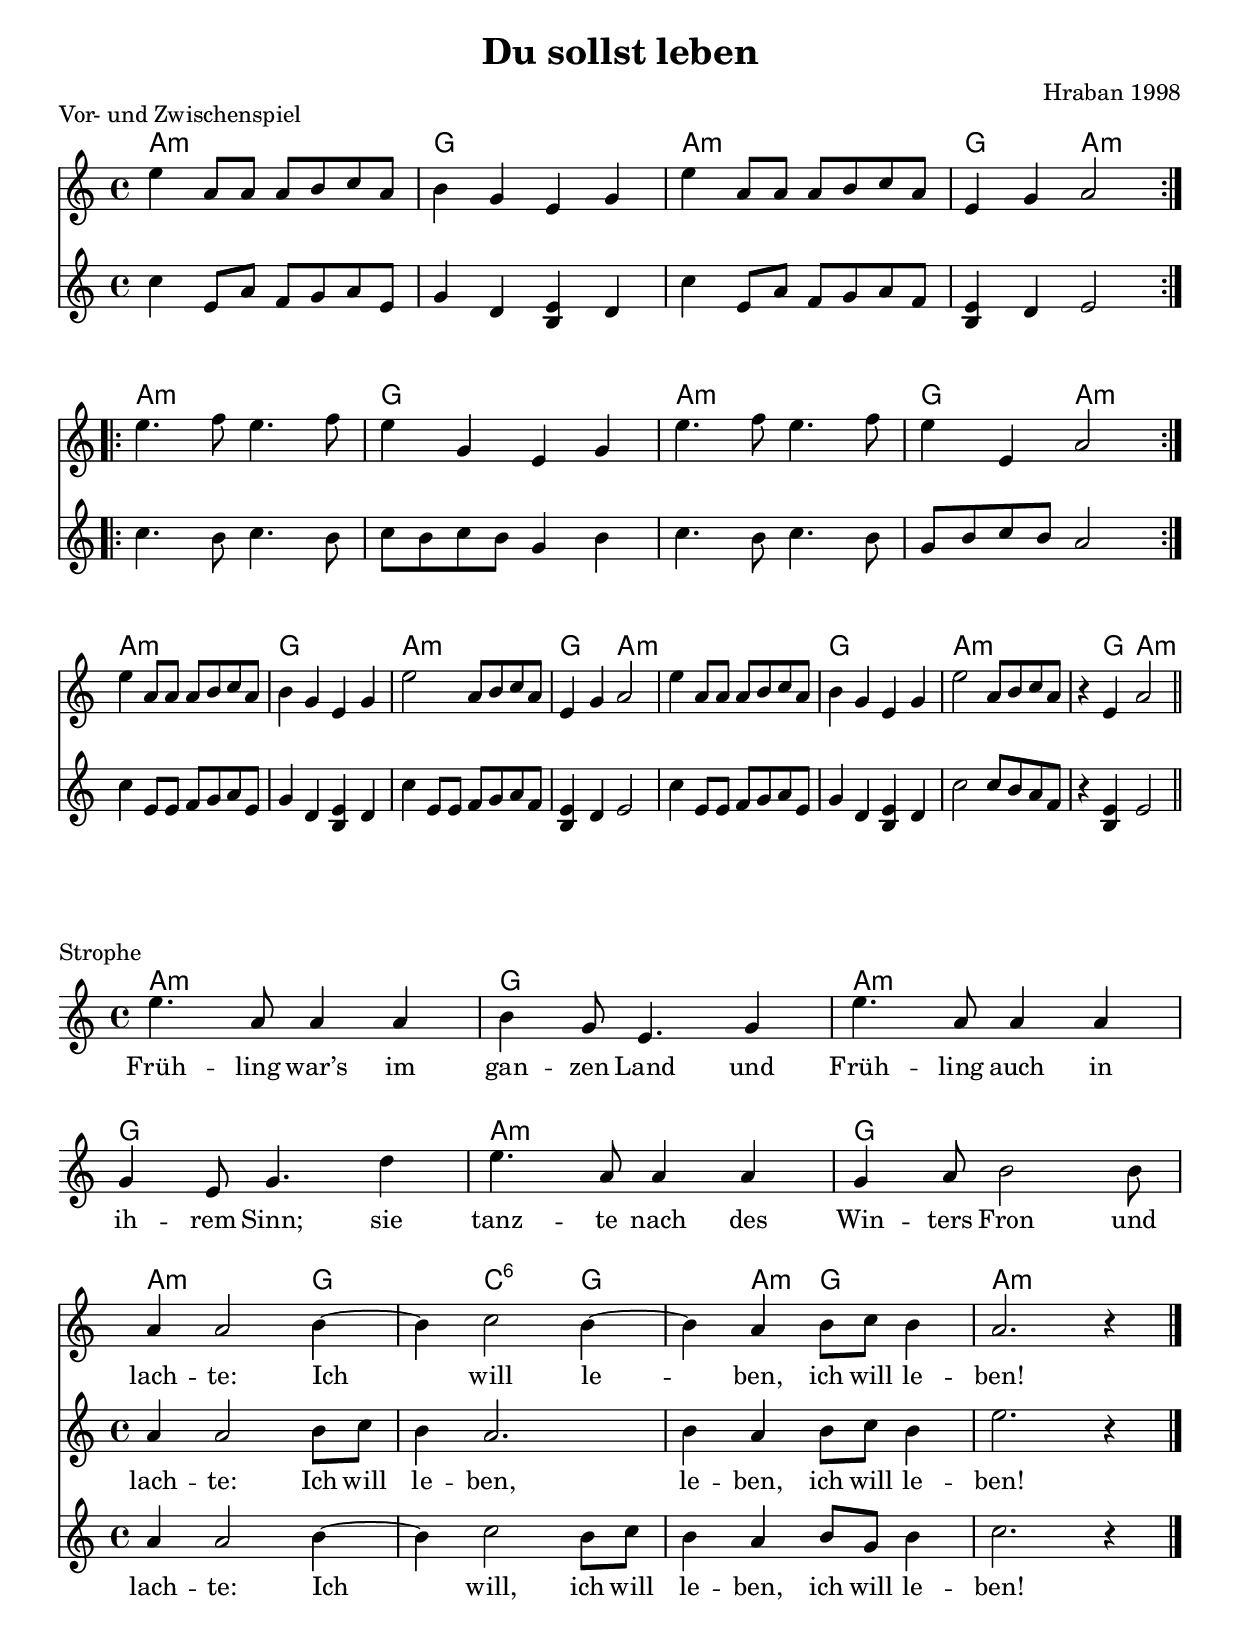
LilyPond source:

\version "2.10.23"
#(ly:set-option (quote no-point-and-click))
%#(set-global-staff-size 18)

\header{
	title = "Du sollst leben"
%	poet = "Hraban 1998"
	composer = "Hraban 1998"
%	instrument = "2 voc + git"
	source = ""
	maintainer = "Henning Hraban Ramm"
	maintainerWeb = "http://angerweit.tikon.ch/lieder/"
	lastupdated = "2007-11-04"
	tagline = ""
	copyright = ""
}

global = {
	\clef treble
	\key a \minor
	\time 4/4
}

dynamics = \relative c {
	r4\p
}

% VORSPIEL

akkordeVor = \chordmode {
	\repeat volta 2 {
		a1:m | g | a:m | g2 a:m
	}
	\repeat volta 2 {
		a1:m | g | a:m | g2 a:m
	}
	a1:m | g | a:m | g2 a:m |
	a1:m | g | a:m | s4 g a2:m
}

oberVor = \relative c'' {
	\repeat volta 2 {
		e4 a,8 a a b c a |
		b4 g e g |
		e' a,8 a a b c a |
		e4 g a2
	}
	\break
	\repeat volta 2 {
		e'4. f8 e4. f8 |
		e4 g, e g |
		e'4. f8 e4. f8 |
		e4 e, a2
	}
	\break
	e'4 a,8 a a b c a |
	b4 g e g |
	e'2 a,8 b c a |
	e4 g a2 |
	%
	e'4 a,8 a a b c a |
	b4 g e g |
	e'2 a,8 b c a |
	r4 e a2
	\bar "||"
}

unterVor = \relative c'' {
	\repeat volta 2 {
		c4 e,8 a f g a e |
		g4 d << e b >> d |
		c' e,8 a f g a f |
		<< e4 b >> d e2
	}
	\repeat volta 2 {
		c'4. b8 c4. b8 |
		c b c b g4 b |
		c4. b8 c4. b8 |
		g b c b a2
	}
	c4 e,8 e f g a e |
	g4 d << e b >> d |
	c'4 e,8 e f g a f |
	<< e4 b >> d e2 |
	%
	c'4 e,8 e f g a e |
	g4 d << e b >> d |
	c'2 c8 b a f |
	r4 << e b >> e2
	\bar "||"
}

leerVor = \relative c' {
	\repeat unfold 24 {
		s1
	}
}

% STROPHE

akkorde = \chordmode {
	\repeat unfold 3 {
		a1:m | g
	}
}

akkordeSchluss = \chordmode {
	a2.:m g4 |
	g c2:6 g4 |
	g4 a:m g2 |
	a1:m
}

hauptstimme = \relative c'' {
	e4. a,8 a4 a |
	b g8 e4. g4 |
	e'4. a,8 a4 a |
	g e8 g4. d'4 |
	e4. a,8 a4 a |
	g a8 b2 b8 
	\break
}

leerStrophe = \relative c'' {
	\repeat unfold 6 { r1 }
}

schlussEins = \relative c'' {
	a4 a2 b4~ |
	b c2 b4~ |
	b a b8 c b4 |
	a2. r4
	\bar "|."
}

schlussZwei = \relative c'' {
	a4 a2 b8 c |
	b4 a2. |
	b4 a b8 c b4 |
	e2. r4
}

schlussDrei = \relative c'' {
	a4 a2 b4~ |
	b c2 b8 c |
	b4 a b8 g b4 |
	c2. r4
}

schlussEinfach = \relative c'' {
	a4 a2 b8 c |
	b4 a2.
	\bar "|."
}

text = \lyricmode {
	Früh -- ling war’s im gan -- zen Land
	und Früh -- ling auch in ih -- rem Sinn;
	sie tanz -- te nach des Win -- ters Fron
	und %lach -- te: Ich will le -- ben!
}

textSchlussEins = \lyricmode {
	lach -- te: Ich will le -- ben, ich will le -- ben!
}

textSchlussZwei = \lyricmode {
	lach -- te: Ich will le -- ben, le -- ben, ich will le -- ben!
}

textSchlussDrei = \lyricmode {
	lach -- te: Ich will, ich will le -- ben, ich will le -- ben!
}

% Papier-Ausgabe
\book {
	\score {
		<<
			\override Score . BarNumber 
			    #'break-visibility = #all-invisible
			\context ChordNames {
				\germanChords
				\set chordChanges = ##t
				\akkordeVor
			}		
			\context Staff = Oben <<
				\global
				\context Voice = "eins" \oberVor
			>>
			\context Staff = Unten <<
				\global
				\context Voice = "zwei" \unterVor
			>>
		>>
		\header{
			piece = "Vor- und Zwischenspiel"
		}
		\layout { 
			indent = 0\cm
		}
	}
	
	\score {
		<<
			\override Score . BarNumber #'break-visibility = #all-invisible
			\new ChordNames {
				\germanChords
				\set chordChanges = ##t
				\akkorde \akkordeSchluss
			}
			\new Staff = Oben <<
				\global
				\new Voice = "eins" {
					\hauptstimme 
					<<
						\schlussEins
						\new Staff = mitte \new Voice = "zwei" \schlussZwei
						\new Lyrics \lyricsto "zwei" \textSchlussZwei % \with { alignBelowContext=mitte } 
                        	\new Staff = unten \new Voice = "drei" \schlussDrei
                        	\new Lyrics \with { alignBelowContext=unten } \lyricsto "drei" \textSchlussDrei
                    	>>
                    }
			>>
			\new Lyrics \lyricsto "eins" { \text \textSchlussEins }
	 	>>
		\header {
			piece = "Strophe"
		}
		\layout { 
			indent = 0\cm
		}
	}
%{	
	\score {
		{
		\override Score . BarNumber #'break-visibility = #all-invisible
		<<
			\context ChordNames {
				\germanChords
				\set chordChanges = ##t
				\akkorde
			}
			\context Staff = Oben <<
				\global
				\context Voice = "eins" { \hauptstimme }
			>>
			\lyricsto "eins" \new Lyrics { \text }
		>>
		<<
			\context ChordNames {
				\germanChords
				\set chordChanges = ##t
				\akkordeSchluss
			}
			\context Staff = Oben << \context Voice = "eins" { \schlussEins } >>
			\lyricsto "eins" \new Lyrics { \textSchlussEins }
			\context Staff = Mitte << \context Voice = "zwei" { \schlussZwei } >>
			\lyricsto "zwei" \new Lyrics { \textSchlussZwei }
			\context Staff = Unten << \context Voice = "drei" { \schlussDrei } >>
			\lyricsto "drei" \new Lyrics { \textSchlussDrei }
		>>
		}
		\header{
			piece = "Strophe"
		}
		\layout { 
			indent = 0\cm
		}
	}
%}
	\markup{}
 	\markup {
       \fill-line {
         \hspace #0.1 % Abstand vom linken Rand
          \column {
           \line { "1."
             \column {
			"Frühling war’s im ganzen Land"
			"und Frühling auch in ihrem Sinn,"
			"sie tanzte nach des Winters Fron"
			"und lachte: Ich will leben!"
             }
           }
           \hspace #0.2 % Abstand zwischen Strophen
           \line { "2."
             \column {
              "Die Auferstehung uns’res Herrn –"
              "O Freude! rief der Pfarrer aus –"
              "die Osterglocken blühten hell;"
              "die Lämmer: Sie soll’n leben!"
             }
           }
           \hspace #0.2 % Abstand zwischen Strophen
           \line { "3."
             \column {
              "Dem Bauern ist die Kuh verreckt:"
              "„Das muss diese Hexe gewesen sein!“"
              "Doch als seine Frau im Kindbett starb,"
              "nahm sie das Kind: Du sollst leben!"
             }
           }
           \hspace #0.2 % Abstand zwischen Strophen
           \line { "4."
             \column {
              "Ja, Leben war ihr einzig Ziel."
              "Sie tat, was sie konnte, und sie konnte viel."
              "Sie brachte vielen Freud und Heil"
              "und lachte: Ihr sollt leben!"
             }
           }
           \hspace #0.2 % Abstand zwischen Strophen
           \line { "5."
             \column {
              "Doch Neider gibt’s an jedem Ort"
              "und gierig Denunziantenschleim."
              "Noch beim hochpeinlichen Verhör"
              "schrie sie nur: Ich will leben!"
             }
           }
           \hspace #0.2 % Abstand zwischen Strophen
           \line { "6."
             \column {
              "Die heilige Inquisition"
              "bricht jeden, den sie brechen will."
              "Und ihr, die doch nur leben will,"
              "gilt das Urteil: Du mußt sterben."
             }
           }
         }
         \hspace #0.1  % Abstand zwischen Spalten
          \column {
           \line { " 7."
             \column {
              "Sie schreit zu Gott: Kann er das woll’n?"
              "Sie weiß nicht, wie man Leiden bringt."
              "Und selbst dem, der ihr Urteil spricht,"
              "wünscht sie nur: Du sollst leben!"
             }
           }
           \hspace #0.2 % Abstand zwischen Strophen
           \line { " 8."
             \column {
              "Die Jahre gingen in das Land,"
              "von Scheiterhaufen trüb erhellt."
              "Und der das Todesurteil spricht,"
              "der predigt: Ich bin das Leben."
             }
           }
           \hspace #0.2 % Abstand zwischen Strophen
           \line { "  9."
             \column {
              "Es wächst die Zeit, und Krieg und Not"
              "und Not und Krieg – sie zieh’n vorbei."
              "Und jenem, der das Urteil sprach,"
              "dem tönt es: Du sollst leben!"
             }
           }
           \hspace #0.2 % Abstand zwischen Strophen
           \line { "10."
             \column {
              "So lebt er fort, des Lebens müd,"
              "bringt viele Menschen in den Tod."
              "Die Zeit geht hin, doch nicht um ihn,"
              "er weiß nur: Du sollst leben!"
             }
           }
           \hspace #0.2 % Abstand zwischen Strophen
           \line { "11."
             \column {
              "Er ist sehr reich – er hat die Zeit –,"
              "doch Gut und Geld bedeuten nichts,"
              "zum Leben ewiglich verflucht –"
              "sie schrie es: Du sollst leben!"
             }
           }
           \hspace #0.2 % Abstand zwischen Strophen
           \line { "12."
             \column {
              "Gewiß, daß er nie sterben darf;"
              "Erlösung gibt es nicht für ihn."
              "Sein Gewissen läßt ihm keinen Schlaf."
              "Auf ewig: Du sollst leben!"
             }
           }
         }
       \hspace #0.1 % Abstand zum rechten Rand
       }
     }

% MIDI
\score {
	\unfoldRepeats {
		<<
			\context Staff = chords <<
				\set Staff.midiInstrument = "fx 4 (atmosphere)"
				\context Voice = chords {
					<< \dynamics { \akkordeVor \akkorde \akkordeSchluss } >>
				}
			>>
			% Vorspiel
			\context Staff = ober <<
				%\set Staff.midiInstrument = "violin"
				\context Voice = ober { \oberVor }
			>>
			\context Staff = unter <<
				%\set Staff.midiInstrument = "viola"
				\context Voice = unter { \unterVor }
			>>
			% Strophe
			\context Staff = strOben <<
				%\set Staff.midiInstrument = "viola"
				\context Voice = strOber { \leerVor \hauptstimme \schlussEins }
			>>
			\context Staff = strMitte <<
				\set Staff.midiInstrument = "violin"
				\context Voice = strMittel { \leerVor \hauptstimme \schlussZwei }
			>>
			\context Staff = strUnten <<
				\set Staff.midiInstrument = "viola"
				\context Voice = strUnter { \leerVor \hauptstimme \schlussDrei }
			>>
		>>
	}
	\midi{
		\context { \Score
		tempoWholesPerMinute = #(ly:make-moment 180 4)
		}
	}
}
} % book

%%% Local Variables:
%%% coding: utf-8
%%% End:

